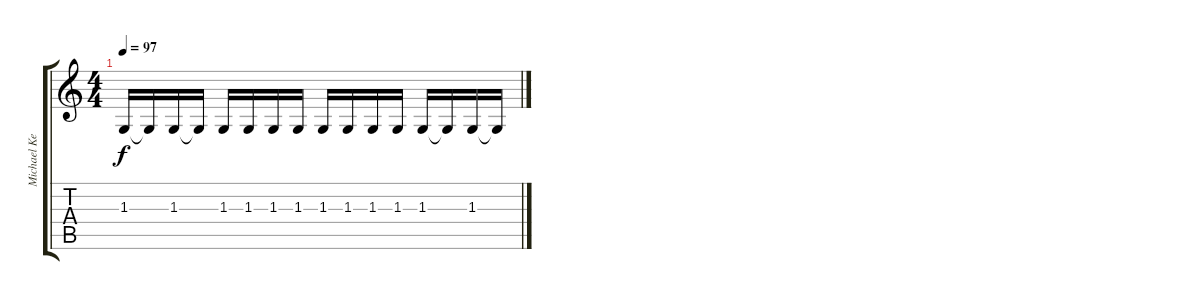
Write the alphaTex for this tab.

\track ("Michael Kenji Shinoda " "Michael Ke") {instrument englishhorn}
\staff {score tabs}
\tuning (Eb4 Bb3 Gb3 Db3 Ab2 Db2) {hide}
\ts (4 4)
\tempo 97
\clef g2
\ks c
1.3.16{dy f} 1.3{t}.16 1.3.16 1.3{t}.16 1.3.16 1.3.16 1.3.16 1.3.16 1.3.16 1.3.16 1.3.16 1.3.16 1.3.16 1.3{t}.16 1.3.16 1.3{t}.16
